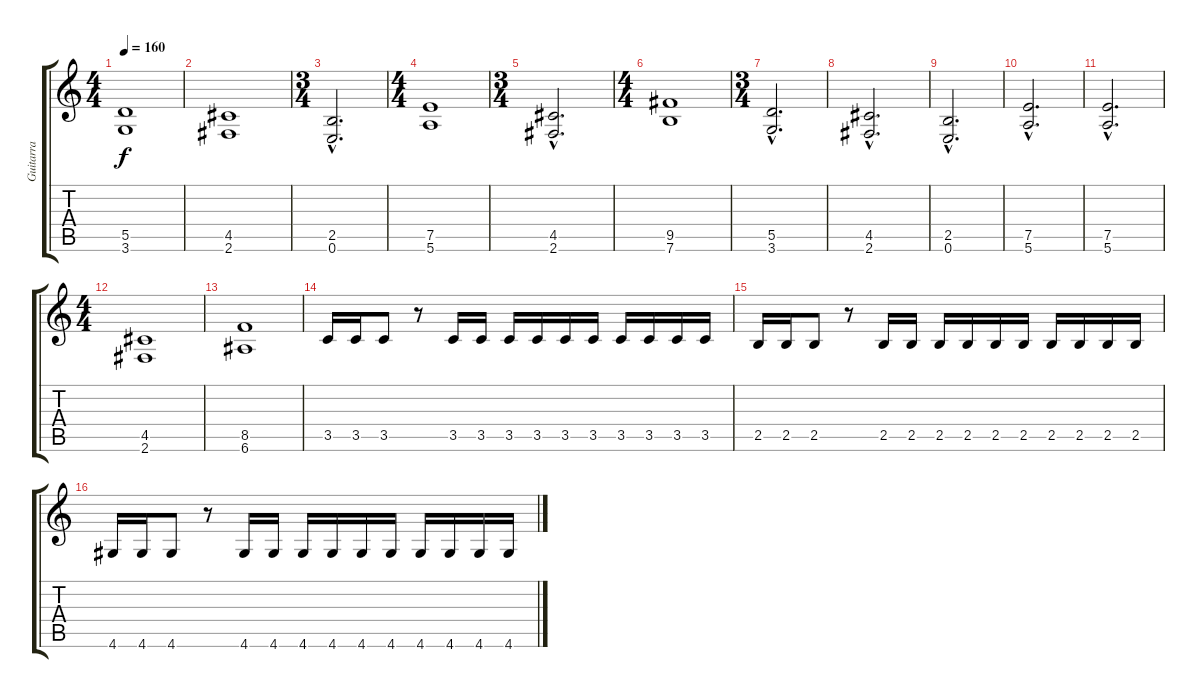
\track ("Guitarra" "Guitarra") {instrument distortionguitar}
\staff {score tabs}
\tuning (E4 B3 G3 D3 A2 E2) {hide}
\ts (4 4)
\tempo 160
\clef g2
\ks c
(5.5 3.6).1{dy f} |
(4.5 2.6).1 |
\ts (3 4)
(2.5{hac} 0.6{hac}).2{d} |
\ts (4 4)
(7.5 5.6).1 |
\ts (3 4)
(4.5{hac} 2.6{hac}).2{d} |
\ts (4 4)
(9.5 7.6).1 |
\ts (3 4)
(5.5{hac} 3.6{hac}).2{d} |
(4.5{hac} 2.6{hac}).2{d} |
(2.5{hac} 0.6{hac}).2{d} |
(7.5{hac} 5.6{hac}).2{d} |
(7.5{hac} 5.6{hac}).2{d} |
\ts (4 4)
(4.5 2.6).1 |
(8.5 6.6).1 |
3.5.16 3.5.16 3.5.8 r.8 3.5.16 3.5.16 3.5.16 3.5.16 3.5.16 3.5.16 3.5.16 3.5.16 3.5.16 3.5.16 |
2.5.16 2.5.16 2.5.8 r.8 2.5.16 2.5.16 2.5.16 2.5.16 2.5.16 2.5.16 2.5.16 2.5.16 2.5.16 2.5.16 |
4.6.16 4.6.16 4.6.8 r.8 4.6.16 4.6.16 4.6.16 4.6.16 4.6.16 4.6.16 4.6.16 4.6.16 4.6.16 4.6.16
